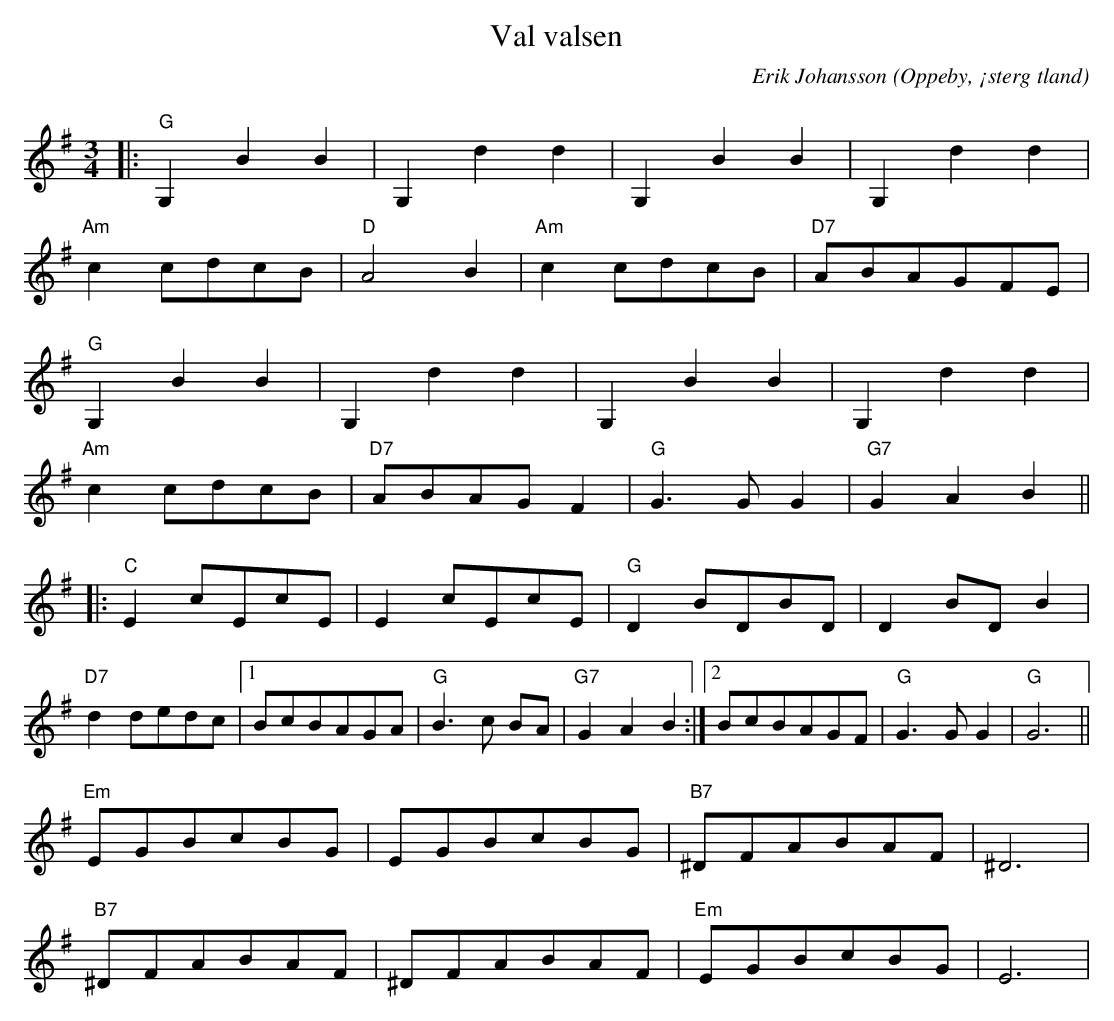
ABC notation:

X:1
T:Val valsen
C:Erik Johansson
O:Oppeby, ¡sterg tland
Q:140
M:3/4
L:1/8
K:G
|:"G"G,2B2B2|G,2d2d2 |G,2B2B2|G,2d2d2 |
"Am" c2 cdcB| "D" A4 B2 | "Am" c2 cdcB |"D7" ABAGFE |
"G"G,2B2B2|G,2d2d2 |G,2B2B2|G,2d2d2 |
"Am" c2 cdcB| "D7" ABAGF2 | "G" G3 G G2 |"G7" G2A2B2 ||
|:"C"E2 cEcE |E2 cEcE|"G" D2 BDBD |D2 BD B2 |
"D7"d2 dedc|1 BcBAGA|"G"B3 c BA|"G7" G2A2B2:|2 BcBAGF|"G" G3 G G2| "G" G6 ||
"Em" EGBcBG |EGBcBG |"B7"^DFABAF |^D6 |
"B7"^DFABAF |^DFABAF |"Em" EGBcBG |E6 |
